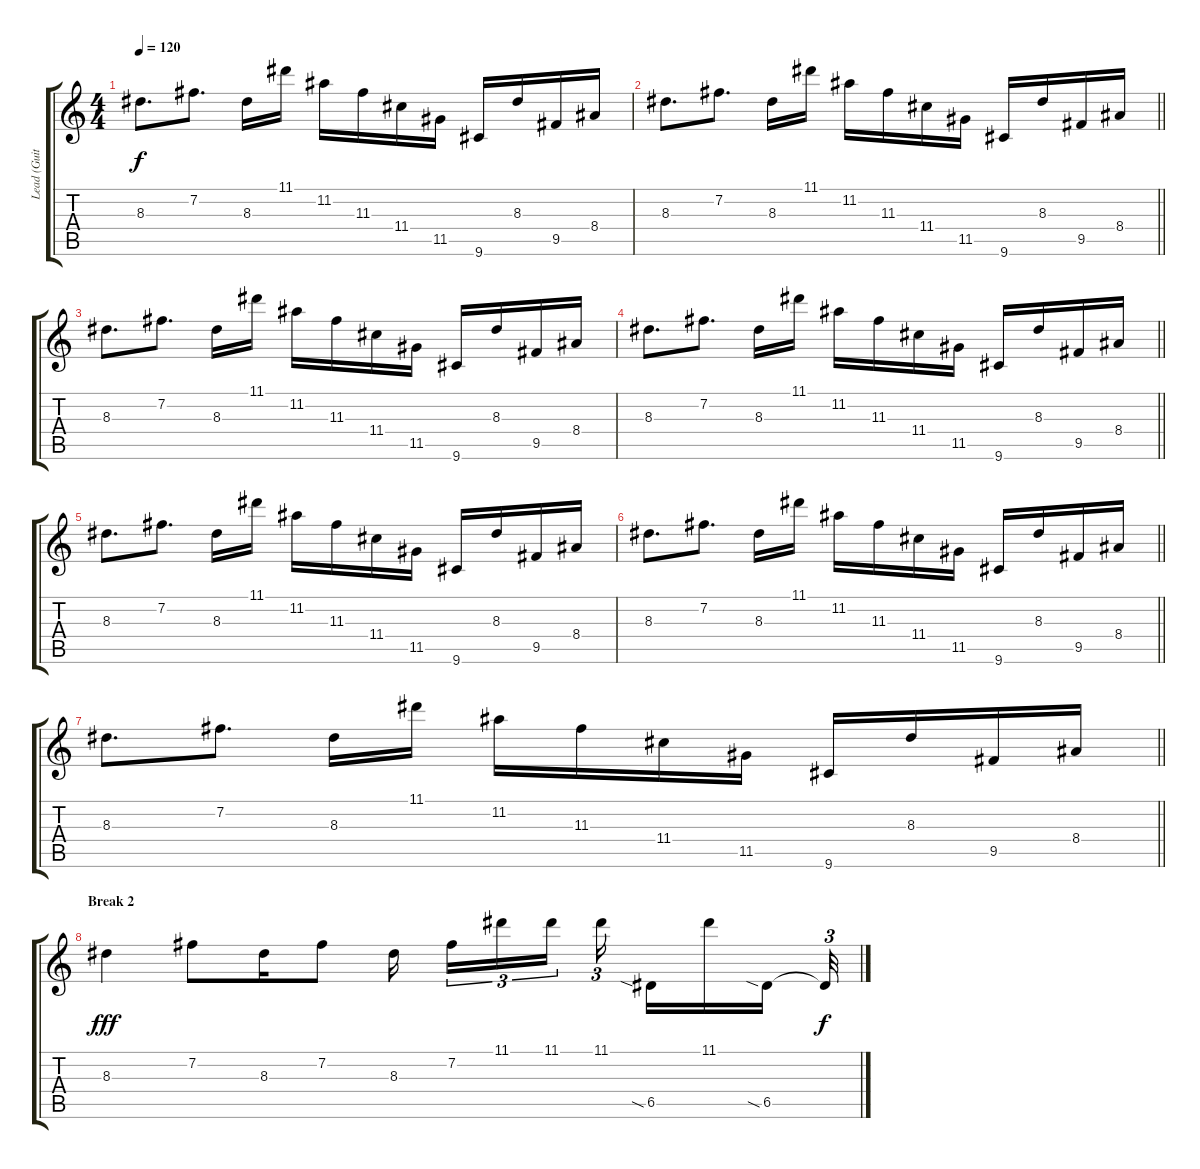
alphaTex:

\track ("Lead (Guitar)" "Lead (Guit") {instrument overdrivenguitar}
\staff {score tabs}
\tuning (E4 B3 G3 D3 A2 E2) {hide}
\ts (4 4)
\tempo 120
\clef g2
\ks c
8.3.8{d dy f} 7.2.8{d} 8.3.16 11.1.16 11.2.16 11.3.16 11.4.16 11.5.16 9.6.16 8.3.16 9.5.16 8.4.16 |
\barLineRight lightlight
8.3.8{d} 7.2.8{d} 8.3.16 11.1.16 11.2.16 11.3.16 11.4.16 11.5.16 9.6.16 8.3.16 9.5.16 8.4.16 |
8.3.8{d} 7.2.8{d} 8.3.16 11.1.16 11.2.16 11.3.16 11.4.16 11.5.16 9.6.16 8.3.16 9.5.16 8.4.16 |
\barLineRight lightlight
8.3.8{d} 7.2.8{d} 8.3.16 11.1.16 11.2.16 11.3.16 11.4.16 11.5.16 9.6.16 8.3.16 9.5.16 8.4.16 |
8.3.8{d} 7.2.8{d} 8.3.16 11.1.16 11.2.16 11.3.16 11.4.16 11.5.16 9.6.16 8.3.16 9.5.16 8.4.16 |
\barLineRight lightlight
8.3.8{d} 7.2.8{d} 8.3.16 11.1.16 11.2.16 11.3.16 11.4.16 11.5.16 9.6.16 8.3.16 9.5.16 8.4.16 |
\barLineRight lightlight
8.3.8{d} 7.2.8{d} 8.3.16 11.1.16 11.2.16 11.3.16 11.4.16 11.5.16 9.6.16 8.3.16 9.5.16 8.4.16 |
\section ("" "Break 2")
8.3.4{dy fff volume 15} 7.2.8 8.3.16 7.2.8 8.3.16{beam splitsecondary} 7.2.16{tu (3 2)} 11.1.16{tu (3 2)} 11.1.16{tu (3 2)} 11.1.16{tu (3 2) beam splitsecondary} 6.5{sia}.16 11.1.16 6.5{sia}.16{beam splitsecondary} 6.5{t}.32{tu (3 2) dy f}
